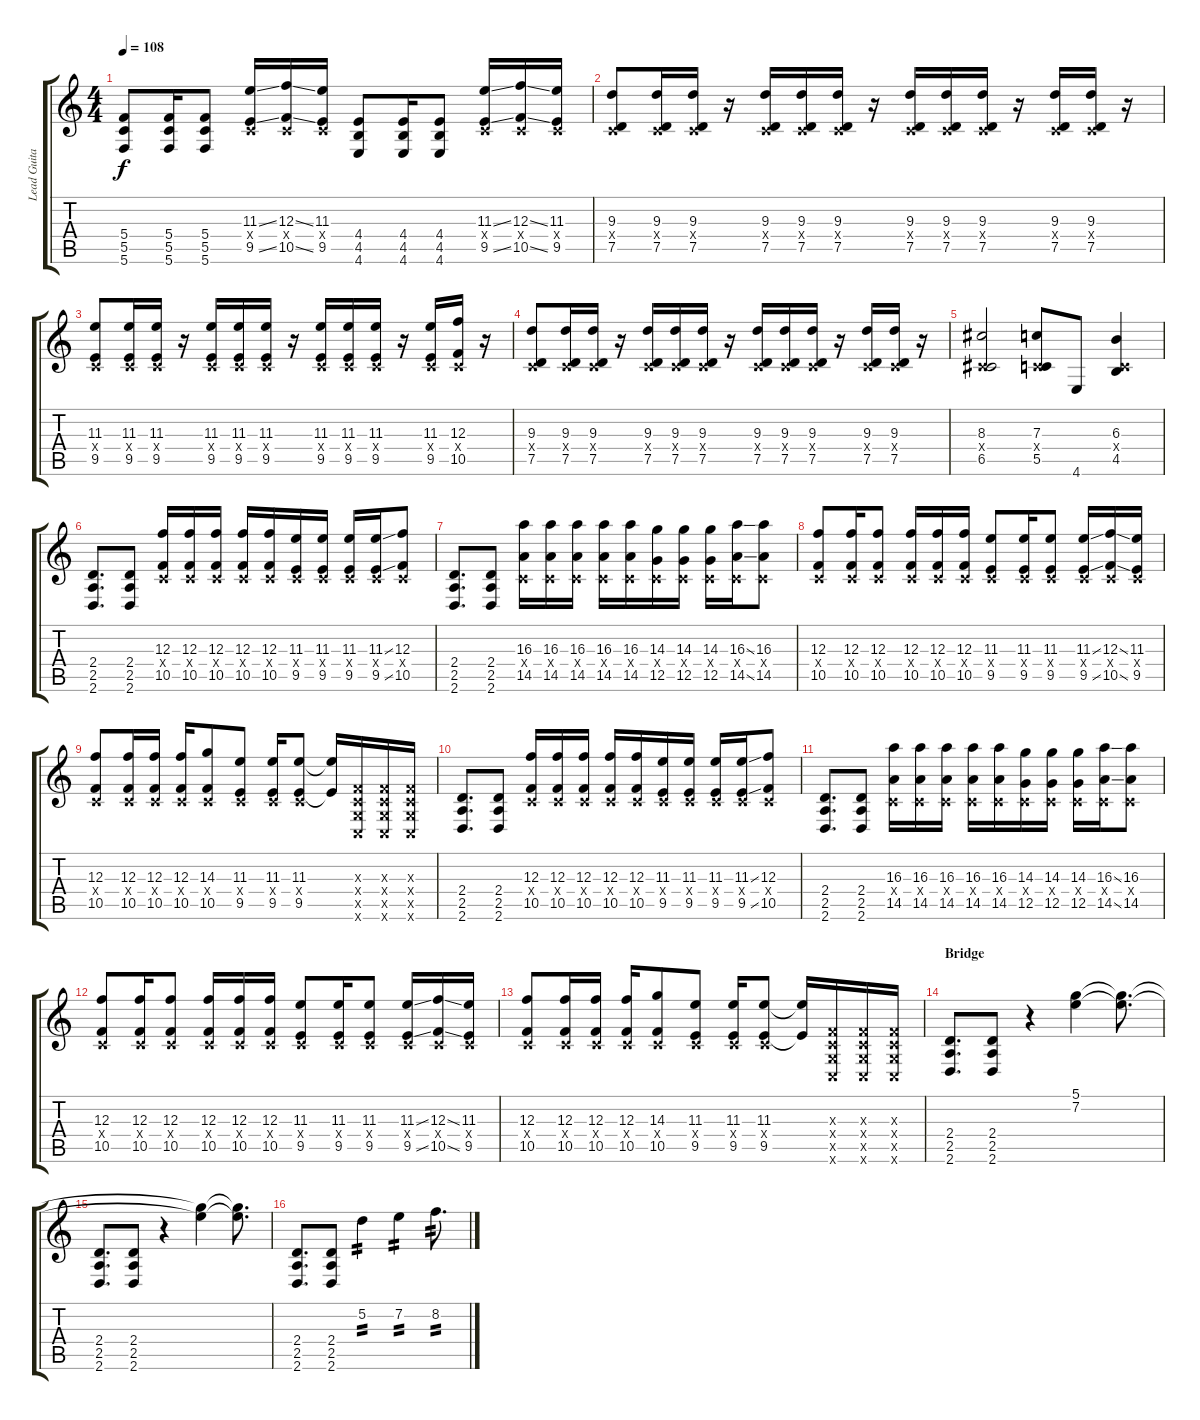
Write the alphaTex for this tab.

\track ("Lead Guitar - Omar Espinosa" "Lead Guita") {instrument distortionguitar}
\staff {score tabs}
\tuning (D4 A3 F3 C3 G2 C2) {hide}
\ts (4 4)
\tempo 108
\clef g2
\ks c
(5.4 5.5 5.6).8{dy f} (5.4 5.5 5.6).16 (5.4 5.5 5.6).8 (11.3{ss} 0.4{x} 9.5{ss}).16 (12.3{ss} 0.4{x} 10.5{ss}).16 (11.3 0.4{x} 9.5).16 (4.4 4.5 4.6).8 (4.4 4.5 4.6).16 (4.4 4.5 4.6).8 (11.3{ss} 0.4{x} 9.5{ss}).16 (12.3{ss} 0.4{x} 10.5{ss}).16 (11.3 0.4{x} 9.5).16 |
(9.3 0.4{x} 7.5).8 (9.3 0.4{x} 7.5).16 (9.3 0.4{x} 7.5).16 r.16 (9.3 0.4{x} 7.5).16 (9.3 0.4{x} 7.5).16 (9.3 0.4{x} 7.5).16 r.16 (9.3 0.4{x} 7.5).16 (9.3 0.4{x} 7.5).16 (9.3 0.4{x} 7.5).16 r.16 (9.3 0.4{x} 7.5).16 (9.3 0.4{x} 7.5).16 r.16 |
(11.3 0.4{x} 9.5).8 (11.3 0.4{x} 9.5).16 (11.3 0.4{x} 9.5).16 r.16 (11.3 0.4{x} 9.5).16 (11.3 0.4{x} 9.5).16 (11.3 0.4{x} 9.5).16 r.16 (11.3 0.4{x} 9.5).16 (11.3 0.4{x} 9.5).16 (11.3 0.4{x} 9.5).16 r.16 (11.3 0.4{x} 9.5).16 (12.3 0.4{x} 10.5).16 r.16 |
(9.3 0.4{x} 7.5).8 (9.3 0.4{x} 7.5).16 (9.3 0.4{x} 7.5).16 r.16 (9.3 0.4{x} 7.5).16 (9.3 0.4{x} 7.5).16 (9.3 0.4{x} 7.5).16 r.16 (9.3 0.4{x} 7.5).16 (9.3 0.4{x} 7.5).16 (9.3 0.4{x} 7.5).16 r.16 (9.3 0.4{x} 7.5).16 (9.3 0.4{x} 7.5).16 r.16 |
(8.3 0.4{x} 6.5).2 (7.3 0.4{x} 5.5).8 4.6.8 (6.3 0.4{x} 4.5).4 |
(2.4 2.5 2.6).8{d} (2.4 2.5 2.6).8 (12.3 0.4{x} 10.5).16 (12.3 0.4{x} 10.5).16 (12.3 0.4{x} 10.5).16 (12.3 0.4{x} 10.5).16 (12.3 0.4{x} 10.5).16 (11.3 0.4{x} 9.5).16 (11.3 0.4{x} 9.5).16 (11.3 0.4{x} 9.5).16 (11.3{ss} 0.4{x} 9.5{ss}).16 (12.3 0.4{x} 10.5).8 |
(2.4 2.5 2.6).8{d} (2.4 2.5 2.6).8 (16.3 0.4{x} 14.5).16 (16.3 0.4{x} 14.5).16 (16.3 0.4{x} 14.5).16 (16.3 0.4{x} 14.5).16 (16.3 0.4{x} 14.5).16 (14.3 0.4{x} 12.5).16 (14.3 0.4{x} 12.5).16 (14.3 0.4{x} 12.5).16 (16.3{ss} 0.4{x} 14.5{ss}).16 (16.3 0.4{x} 14.5).8 |
(12.3 0.4{x} 10.5).8 (12.3 0.4{x} 10.5).16 (12.3 0.4{x} 10.5).8 (12.3 0.4{x} 10.5).16 (12.3 0.4{x} 10.5).16 (12.3 0.4{x} 10.5).16 (11.3 0.4{x} 9.5).8 (11.3 0.4{x} 9.5).16 (11.3 0.4{x} 9.5).8 (11.3{ss} 0.4{x} 9.5{ss}).16 (12.3{ss} 0.4{x} 10.5{ss}).16 (11.3 0.4{x} 9.5).16 |
(12.3 0.4{x} 10.5).8 (12.3 0.4{x} 10.5).16 (12.3 0.4{x} 10.5).16 (12.3 0.4{x} 10.5).16 (14.3 0.4{x} 10.5).8 (11.3 0.4{x} 9.5).8 (11.3 0.4{x} 9.5).16 (11.3 0.4{x} 9.5).8 (11.3{t} 9.5{t}).16 (0.3{x} 0.4{x} 0.5{x} 0.6{x}).16 (0.3{x} 0.4{x} 0.5{x} 0.6{x}).16 (0.3{x} 0.4{x} 0.5{x} 0.6{x}).16 |
(2.4 2.5 2.6).8{d} (2.4 2.5 2.6).8 (12.3 0.4{x} 10.5).16 (12.3 0.4{x} 10.5).16 (12.3 0.4{x} 10.5).16 (12.3 0.4{x} 10.5).16 (12.3 0.4{x} 10.5).16 (11.3 0.4{x} 9.5).16 (11.3 0.4{x} 9.5).16 (11.3 0.4{x} 9.5).16 (11.3{ss} 0.4{x} 9.5{ss}).16 (12.3 0.4{x} 10.5).8 |
(2.4 2.5 2.6).8{d} (2.4 2.5 2.6).8 (16.3 0.4{x} 14.5).16 (16.3 0.4{x} 14.5).16 (16.3 0.4{x} 14.5).16 (16.3 0.4{x} 14.5).16 (16.3 0.4{x} 14.5).16 (14.3 0.4{x} 12.5).16 (14.3 0.4{x} 12.5).16 (14.3 0.4{x} 12.5).16 (16.3{ss} 0.4{x} 14.5{ss}).16 (16.3 0.4{x} 14.5).8 |
(12.3 0.4{x} 10.5).8 (12.3 0.4{x} 10.5).16 (12.3 0.4{x} 10.5).8 (12.3 0.4{x} 10.5).16 (12.3 0.4{x} 10.5).16 (12.3 0.4{x} 10.5).16 (11.3 0.4{x} 9.5).8 (11.3 0.4{x} 9.5).16 (11.3 0.4{x} 9.5).8 (11.3{ss} 0.4{x} 9.5{ss}).16 (12.3{ss} 0.4{x} 10.5{ss}).16 (11.3 0.4{x} 9.5).16 |
(12.3 0.4{x} 10.5).8 (12.3 0.4{x} 10.5).16 (12.3 0.4{x} 10.5).16 (12.3 0.4{x} 10.5).16 (14.3 0.4{x} 10.5).8 (11.3 0.4{x} 9.5).8 (11.3 0.4{x} 9.5).16 (11.3 0.4{x} 9.5).8 (11.3{t} 9.5{t}).16 (0.3{x} 0.4{x} 0.5{x} 0.6{x}).16 (0.3{x} 0.4{x} 0.5{x} 0.6{x}).16 (0.3{x} 0.4{x} 0.5{x} 0.6{x}).16 |
\section ("" "Bridge")
(2.4 2.5 2.6).8{d} (2.4 2.5 2.6).8 r.4 (5.1 7.2).4 (5.1{t} 7.2{t}).8{d} |
(2.4 2.5 2.6).8{d} (2.4 2.5 2.6).8 r.4 (5.1{t} 7.2{t}).4 (5.1{t} 7.2{t}).8{d} |
(2.4 2.5 2.6).8{d} (2.4 2.5 2.6).8 5.2.4{tp 2} 7.2.4{tp 2} 8.2.8{d tp 2}
